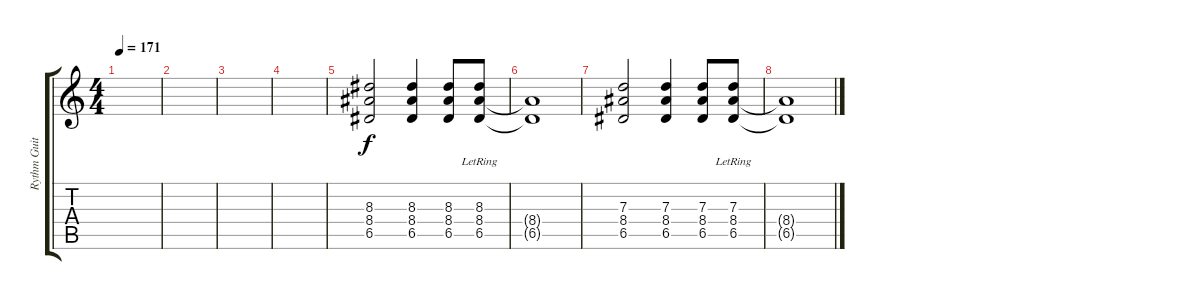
\track ("Rythm Guitar (Clean)" "Rythm Guit") {instrument electricguitarclean}
\staff {score tabs}
\tuning (E4 B3 G3 D3 A2 D2) {hide}
\ts (4 4)
\tempo 171
\clef g2
\ks c
|
|
|
|
(8.3 8.4 6.5).2 (8.3 8.4 6.5).4 (8.3 8.4 6.5).8 (8.3{lr} 8.4{lr} 6.5{lr}).8 |
(8.4{t} 6.5{t}).1 |
(7.3 8.4 6.5).2 (7.3 8.4 6.5).4 (7.3 8.4 6.5).8 (7.3{lr} 8.4{lr} 6.5{lr}).8 |
(8.4{t} 6.5{t}).1
